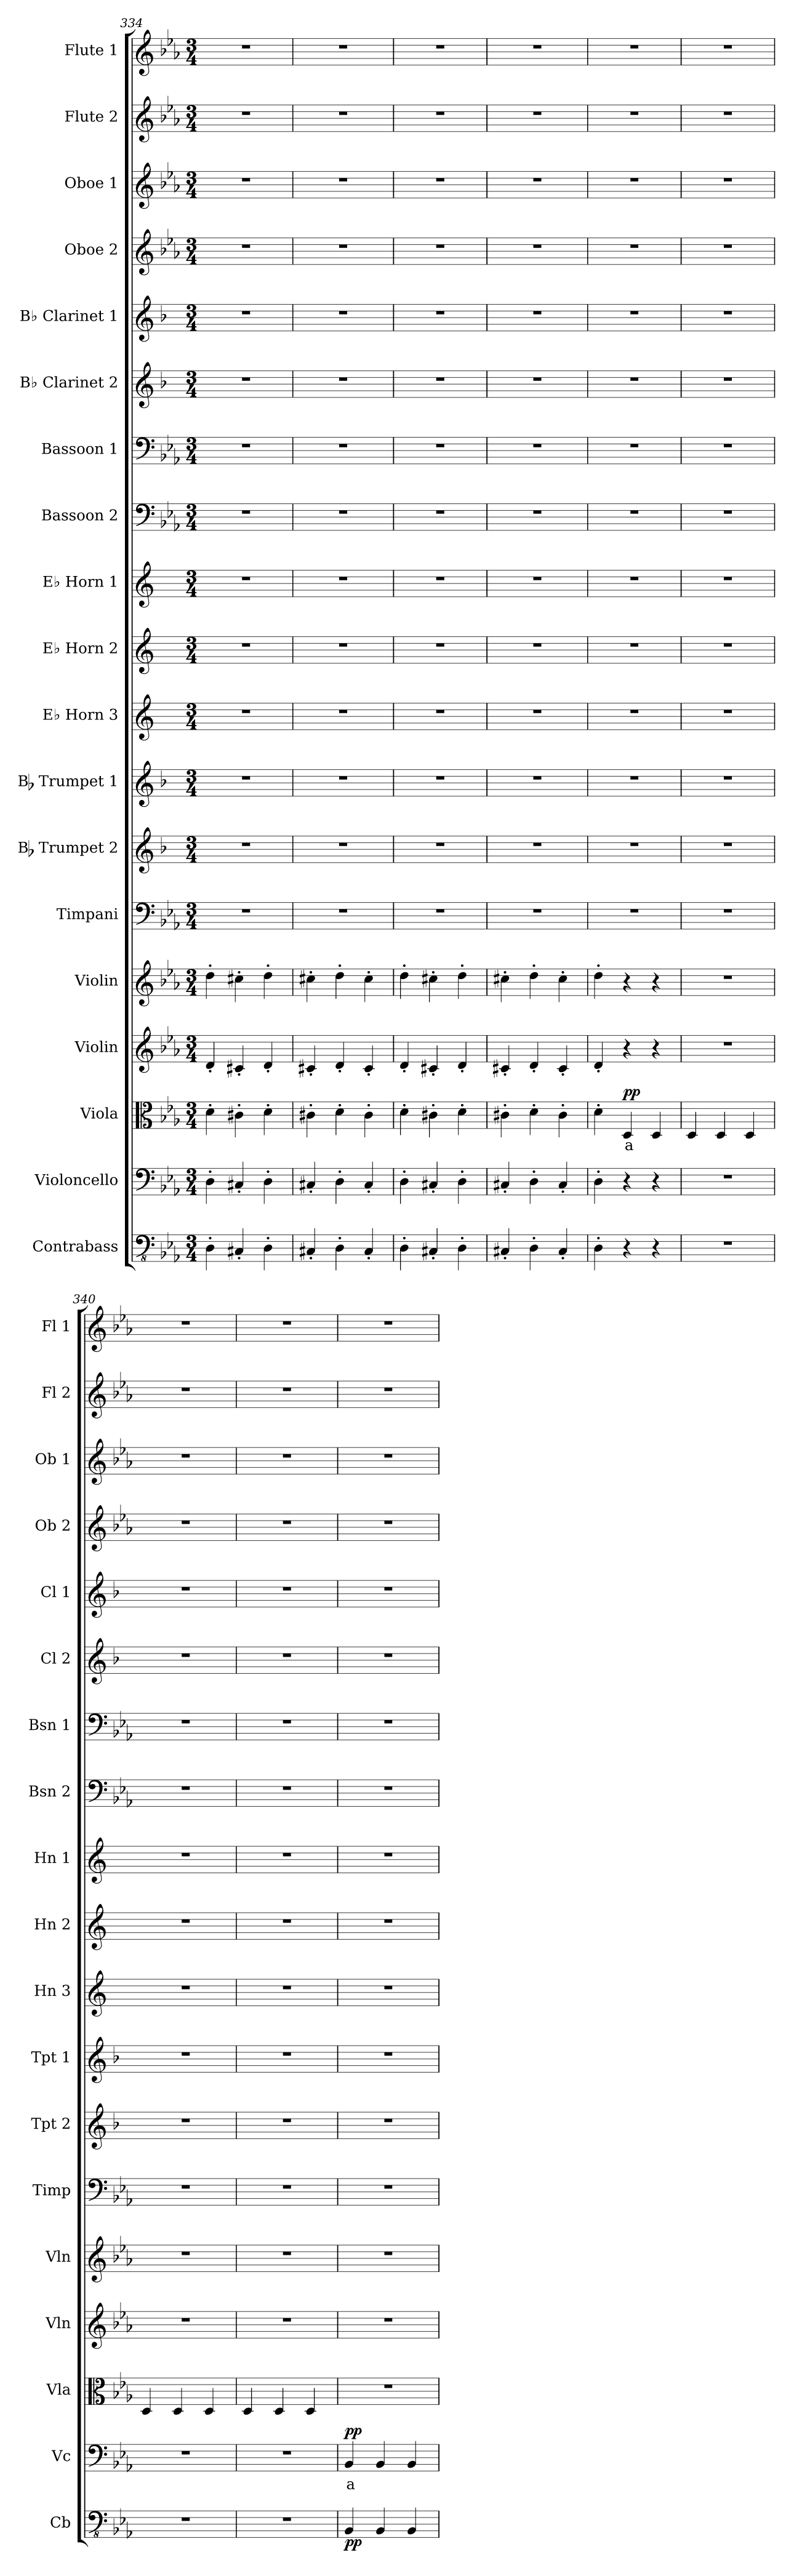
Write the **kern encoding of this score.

**kern	**dynam	**kern	**text	**dynam	**kern	**text	**dynam	**kern	**kern	**kern	**kern	**kern	**kern	**kern	**kern	**kern	**kern	**kern	**kern	**kern	**kern	**kern	**kern
*part19	*part19	*part18	*part18	*part18	*part17	*part17	*part17	*part16	*part15	*part14	*part13	*part12	*part11	*part10	*part9	*part8	*part7	*part6	*part5	*part4	*part3	*part2	*part1
*staff19	*staff19	*staff18	*staff18	*staff18	*staff17	*staff17	*staff17	*staff16	*staff15	*staff14	*staff13	*staff12	*staff11	*staff10	*staff9	*staff8	*staff7	*staff6	*staff5	*staff4	*staff3	*staff2	*staff1
*I"Contrabass	*	*I"Violoncello	*	*	*I"Viola	*	*	*I"Violin	*I"Violin	*I"Timpani	*I"Bb Trumpet 2	*I"Bb Trumpet 1	*I"E♭ Horn 3	*I"E♭ Horn 2	*I"E♭ Horn 1	*I"Bassoon 2	*I"Bassoon 1	*I"B♭ Clarinet 2	*I"B♭ Clarinet 1	*I"Oboe 2	*I"Oboe 1	*I"Flute 2	*I"Flute 1
*I'Cb	*	*I'Vc	*	*	*I'Vla	*	*	*I'Vln	*I'Vln	*I'Timp	*I'Tpt 2	*I'Tpt 1	*I'Hn 3	*I'Hn 2	*I'Hn 1	*I'Bsn 2	*I'Bsn 1	*I'Cl 2	*I'Cl 1	*I'Ob 2	*I'Ob 1	*I'Fl 2	*I'Fl 1
*clefFv4	*	*clefF4	*	*	*clefC3	*	*	*clefG2	*clefG2	*clefF4	*clefG2	*clefG2	*clefG2	*clefG2	*clefG2	*clefF4	*clefF4	*clefG2	*clefG2	*clefG2	*clefG2	*clefG2	*clefG2
*	*	*	*	*	*	*	*	*	*	*	*ITrd1c2	*ITrd1c2	*ITrd5c9	*ITrd5c9	*ITrd5c9	*	*	*ITrd1c2	*ITrd1c2	*	*	*	*
*k[b-e-a-]	*	*k[b-e-a-]	*	*	*k[b-e-a-]	*	*	*k[b-e-a-]	*k[b-e-a-]	*k[b-e-a-]	*k[b-e-a-]	*k[b-e-a-]	*k[b-e-a-]	*k[b-e-a-]	*k[b-e-a-]	*k[b-e-a-]	*k[b-e-a-]	*k[b-e-a-]	*k[b-e-a-]	*k[b-e-a-]	*k[b-e-a-]	*k[b-e-a-]	*k[b-e-a-]
*M3/4	*	*M3/4	*	*	*M3/4	*	*	*M3/4	*M3/4	*M3/4	*M3/4	*M3/4	*M3/4	*M3/4	*M3/4	*M3/4	*M3/4	*M3/4	*M3/4	*M3/4	*M3/4	*M3/4	*M3/4
=334	=334	=334	=334	=334	=334	=334	=334	=334	=334	=334	=334	=334	=334	=334	=334	=334	=334	=334	=334	=334	=334	=334	=334
4DD'\	.	4D'\	.	.	4d'\	.	.	4d'/	4dd'\	2.r	2.r	2.r	2.r	2.r	2.r	2.r	2.r	2.r	2.r	2.r	2.r	2.r	2.r
4CC#X'/	.	4C#X'/	.	.	4c#X'\	.	.	4c#X'/	4cc#X'\	.	.	.	.	.	.	.	.	.	.	.	.	.	.
4DD'\	.	4D'\	.	.	4d'\	.	.	4d'/	4dd'\	.	.	.	.	.	.	.	.	.	.	.	.	.	.
=335	=335	=335	=335	=335	=335	=335	=335	=335	=335	=335	=335	=335	=335	=335	=335	=335	=335	=335	=335	=335	=335	=335	=335
4CC#X'/	.	4C#X'/	.	.	4c#X'\	.	.	4c#X'/	4cc#X'\	2.r	2.r	2.r	2.r	2.r	2.r	2.r	2.r	2.r	2.r	2.r	2.r	2.r	2.r
4DD'\	.	4D'\	.	.	4d'\	.	.	4d'/	4dd'\	.	.	.	.	.	.	.	.	.	.	.	.	.	.
4CC#'/	.	4C#'/	.	.	4c#'\	.	.	4c#'/	4cc#'\	.	.	.	.	.	.	.	.	.	.	.	.	.	.
=336	=336	=336	=336	=336	=336	=336	=336	=336	=336	=336	=336	=336	=336	=336	=336	=336	=336	=336	=336	=336	=336	=336	=336
4DD'\	.	4D'\	.	.	4d'\	.	.	4d'/	4dd'\	2.r	2.r	2.r	2.r	2.r	2.r	2.r	2.r	2.r	2.r	2.r	2.r	2.r	2.r
4CC#X'/	.	4C#X'/	.	.	4c#X'\	.	.	4c#X'/	4cc#X'\	.	.	.	.	.	.	.	.	.	.	.	.	.	.
4DD'\	.	4D'\	.	.	4d'\	.	.	4d'/	4dd'\	.	.	.	.	.	.	.	.	.	.	.	.	.	.
=337	=337	=337	=337	=337	=337	=337	=337	=337	=337	=337	=337	=337	=337	=337	=337	=337	=337	=337	=337	=337	=337	=337	=337
4CC#X'/	.	4C#X'/	.	.	4c#X'\	.	.	4c#X'/	4cc#X'\	2.r	2.r	2.r	2.r	2.r	2.r	2.r	2.r	2.r	2.r	2.r	2.r	2.r	2.r
4DD'\	.	4D'\	.	.	4d'\	.	.	4d'/	4dd'\	.	.	.	.	.	.	.	.	.	.	.	.	.	.
4CC#'/	.	4C#'/	.	.	4c#'\	.	.	4c#'/	4cc#'\	.	.	.	.	.	.	.	.	.	.	.	.	.	.
=338	=338	=338	=338	=338	=338	=338	=338	=338	=338	=338	=338	=338	=338	=338	=338	=338	=338	=338	=338	=338	=338	=338	=338
4DD'\	.	4D'\	.	.	4d'\	.	.	4d'/	4dd'\	2.r	2.r	2.r	2.r	2.r	2.r	2.r	2.r	2.r	2.r	2.r	2.r	2.r	2.r
!	!	!	!	!	!	!LO:LY:b:color=#FF0000	!LO:DY:b	!	!	!	!	!	!	!	!	!	!	!	!	!	!	!	!
4r	.	4r	.	.	4D/	a	pp	4r	4r	.	.	.	.	.	.	.	.	.	.	.	.	.	.
4r	.	4r	.	.	4D/	.	.	4r	4r	.	.	.	.	.	.	.	.	.	.	.	.	.	.
=339	=339	=339	=339	=339	=339	=339	=339	=339	=339	=339	=339	=339	=339	=339	=339	=339	=339	=339	=339	=339	=339	=339	=339
2.r	.	2.r	.	.	4D/	.	.	2.r	2.r	2.r	2.r	2.r	2.r	2.r	2.r	2.r	2.r	2.r	2.r	2.r	2.r	2.r	2.r
.	.	.	.	.	4D/	.	.	.	.	.	.	.	.	.	.	.	.	.	.	.	.	.	.
.	.	.	.	.	4D/	.	.	.	.	.	.	.	.	.	.	.	.	.	.	.	.	.	.
=340	=340	=340	=340	=340	=340	=340	=340	=340	=340	=340	=340	=340	=340	=340	=340	=340	=340	=340	=340	=340	=340	=340	=340
2.r	.	2.r	.	.	4D/	.	.	2.r	2.r	2.r	2.r	2.r	2.r	2.r	2.r	2.r	2.r	2.r	2.r	2.r	2.r	2.r	2.r
.	.	.	.	.	4D/	.	.	.	.	.	.	.	.	.	.	.	.	.	.	.	.	.	.
.	.	.	.	.	4D/	.	.	.	.	.	.	.	.	.	.	.	.	.	.	.	.	.	.
=341	=341	=341	=341	=341	=341	=341	=341	=341	=341	=341	=341	=341	=341	=341	=341	=341	=341	=341	=341	=341	=341	=341	=341
2.r	.	2.r	.	.	4D/	.	.	2.r	2.r	2.r	2.r	2.r	2.r	2.r	2.r	2.r	2.r	2.r	2.r	2.r	2.r	2.r	2.r
.	.	.	.	.	4D/	.	.	.	.	.	.	.	.	.	.	.	.	.	.	.	.	.	.
.	.	.	.	.	4D/	.	.	.	.	.	.	.	.	.	.	.	.	.	.	.	.	.	.
=342	=342	=342	=342	=342	=342	=342	=342	=342	=342	=342	=342	=342	=342	=342	=342	=342	=342	=342	=342	=342	=342	=342	=342
!	!LO:DY:b	!	!LO:LY:b:color=#FF0000	!LO:DY:b	!	!	!	!	!	!	!	!	!	!	!	!	!	!	!	!	!	!	!
4BBB-/	pp	4BB-/	a	pp	2.r	.	.	2.r	2.r	2.r	2.r	2.r	2.r	2.r	2.r	2.r	2.r	2.r	2.r	2.r	2.r	2.r	2.r
4BBB-/	.	4BB-/	.	.	.	.	.	.	.	.	.	.	.	.	.	.	.	.	.	.	.	.	.
4BBB-/	.	4BB-/	.	.	.	.	.	.	.	.	.	.	.	.	.	.	.	.	.	.	.	.	.
=	=	=	=	=	=	=	=	=	=	=	=	=	=	=	=	=	=	=	=	=	=	=	=
*-	*-	*-	*-	*-	*-	*-	*-	*-	*-	*-	*-	*-	*-	*-	*-	*-	*-	*-	*-	*-	*-	*-	*-
